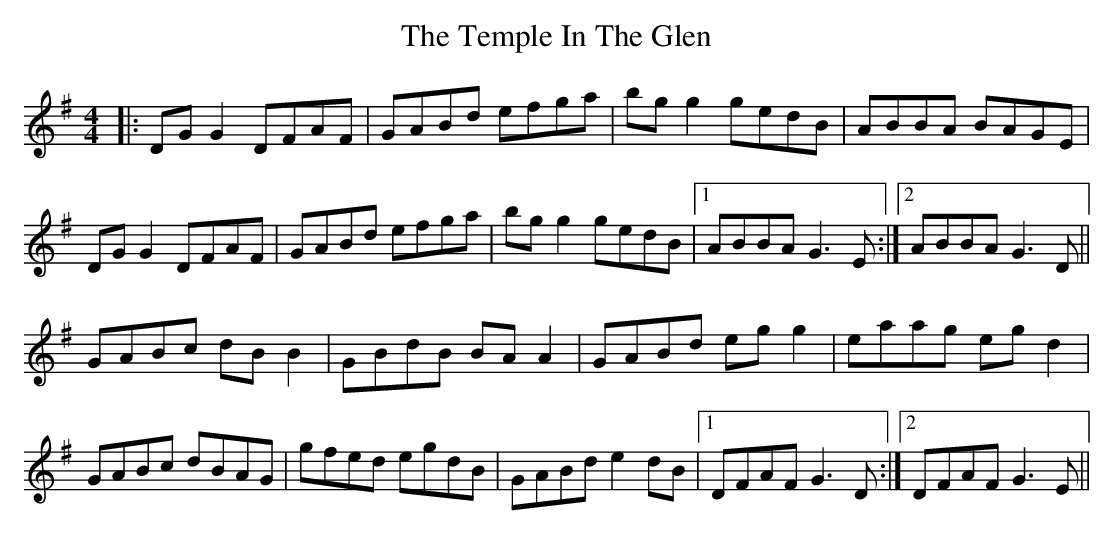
X:1
T: The Temple In The Glen
M: 4/4
L: 1/8
K: Gmaj
|:DG G2 DFAF|GABd efga|bg g2 gedB|ABBA BAGE|
DG G2 DFAF|GABd efga|bg g2 gedB|1 ABBA G3 E:|2 ABBA G3 D||
GABc dB B2|GBdB BA A2|GABd eg g2|eaag eg d2|
GABc dBAG|gfed egdB|GABd e2 dB|1 DFAF G3 D:|2 DFAF G3 E||
